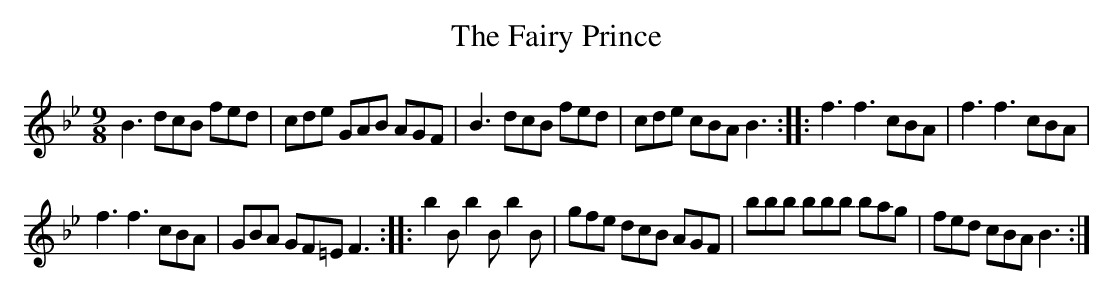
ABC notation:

X:1
T:Fairy Prince, The
M:9/8
L:1/8
K:Bb
B3 dcB fed | cde GAB AGF | B3 dcB fed | cde cBA B3::f3 f3 cBA | f3 f3 cBA |
f3 f3 cBA | GBA GF=E F3::b2B b2B b2B | gfe dcB AGF | bbb bbb bag | fed cBA B3 :|
